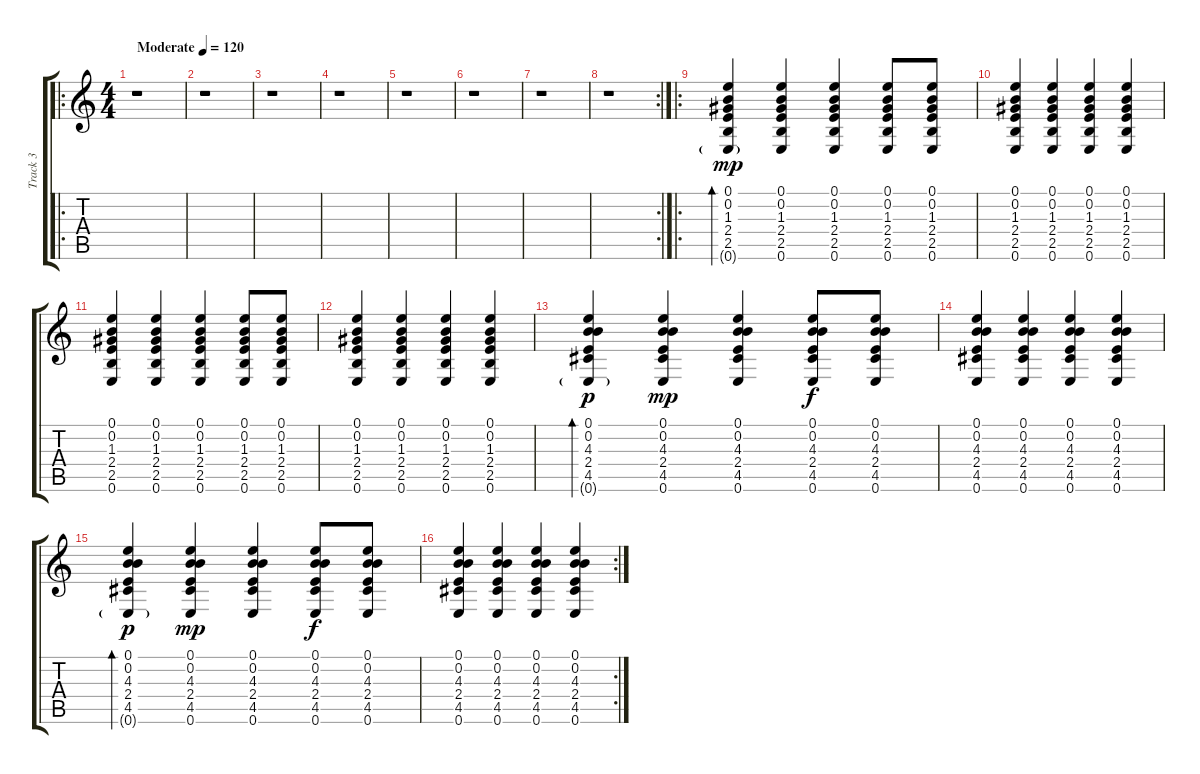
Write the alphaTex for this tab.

\track ("Track 3" "Track 3") {instrument acousticguitarsteel}
\staff {score tabs}
\tuning (E4 B3 G3 D3 A2 E2) {hide}
\ro
\ts (4 4)
\tempo (120 "Moderate")
\clef g2
\ks c
r.1{dy mp instrument acousticguitarsteel} |
r.1 |
r.1 |
r.1 |
r.1 |
r.1 |
r.1 |
\rc 2
r.1 |
\ro
(0.1 0.2 1.3 2.4 2.5 0.6{g}).4{bd 120} (0.1 0.2 1.3 2.4 2.5 0.6).4 (0.1 0.2 1.3 2.4 2.5 0.6).4 (0.1 0.2 1.3 2.4 2.5 0.6).8 (0.1 0.2 1.3 2.4 2.5 0.6).8 |
(0.1 0.2 1.3 2.4 2.5 0.6).4 (0.1 0.2 1.3 2.4 2.5 0.6).4 (0.1 0.2 1.3 2.4 2.5 0.6).4 (0.1 0.2 1.3 2.4 2.5 0.6).4 |
(0.1 0.2 1.3 2.4 2.5 0.6).4 (0.1 0.2 1.3 2.4 2.5 0.6).4 (0.1 0.2 1.3 2.4 2.5 0.6).4 (0.1 0.2 1.3 2.4 2.5 0.6).8 (0.1 0.2 1.3 2.4 2.5 0.6).8 |
(0.1 0.2 1.3 2.4 2.5 0.6).4 (0.1 0.2 1.3 2.4 2.5 0.6).4 (0.1 0.2 1.3 2.4 2.5 0.6).4 (0.1 0.2 1.3 2.4 2.5 0.6).4 |
(0.1 0.2 4.3 2.4 4.5 0.6{g}).4{bd 120 dy p} (0.1 0.2 4.3 2.4 4.5 0.6).4{dy mp} (0.1 0.2 4.3 2.4 4.5 0.6).4 (0.1 0.2 4.3 2.4 4.5 0.6).8{dy f} (0.1 0.2 4.3 2.4 4.5 0.6).8 |
(0.1 0.2 4.3 2.4 4.5 0.6).4 (0.1 0.2 4.3 2.4 4.5 0.6).4 (0.1 0.2 4.3 2.4 4.5 0.6).4 (0.1 0.2 4.3 2.4 4.5 0.6).4 |
(0.1 0.2 4.3 2.4 4.5 0.6{g}).4{bd 60 dy p} (0.1 0.2 4.3 2.4 4.5 0.6).4{dy mp} (0.1 0.2 4.3 2.4 4.5 0.6).4 (0.1 0.2 4.3 2.4 4.5 0.6).8{dy f} (0.1 0.2 4.3 2.4 4.5 0.6).8 |
\rc 2
(0.1 0.2 4.3 2.4 4.5 0.6).4 (0.1 0.2 4.3 2.4 4.5 0.6).4 (0.1 0.2 4.3 2.4 4.5 0.6).4 (0.1 0.2 4.3 2.4 4.5 0.6).4
